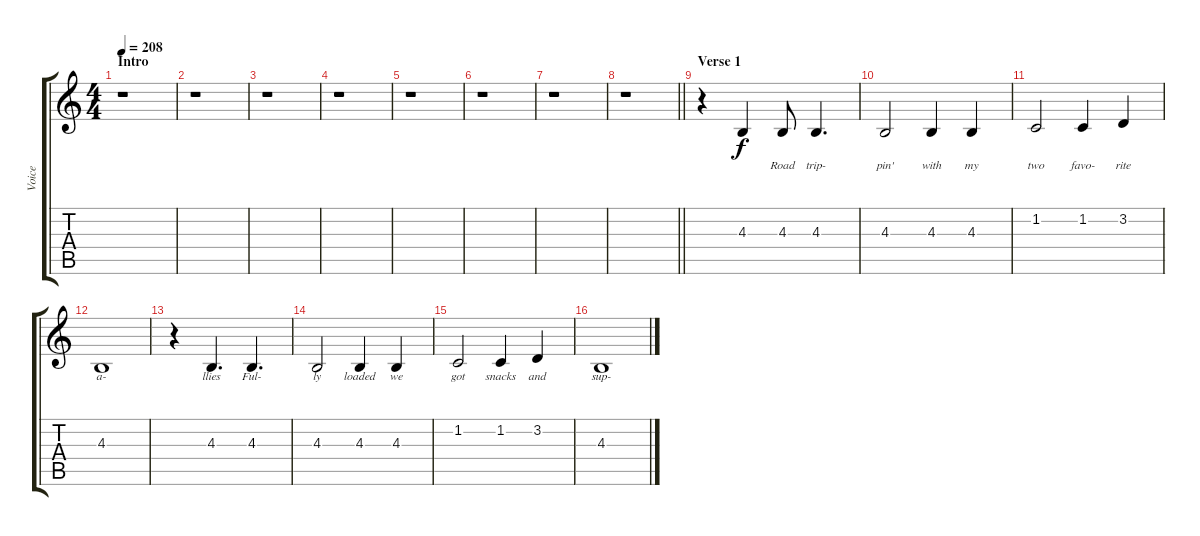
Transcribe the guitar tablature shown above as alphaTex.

\track ("Voice" "Voice") {instrument sopranosax}
\staff {score tabs}
\tuning (E4 B3 G3 D3 A2 E2) {hide}
\ts (4 4)
\section ("" "Intro")
\tempo 208
\clef g2
\ks c
r.1{dy f instrument sopranosax} |
r.1 |
r.1 |
r.1 |
r.1 |
r.1 |
r.1 |
\barLineRight lightlight
r.1 |
\section ("" "Verse 1")
r.4 4.3.4{lyrics (0 "") lyrics (1 "") lyrics (2 "") lyrics (3 "") lyrics (4 "")} 4.3.8{lyrics (0 "Road") lyrics (1 "") lyrics (2 "") lyrics (3 "") lyrics (4 "")} 4.3.4{d lyrics (0 "trip-") lyrics (1 "") lyrics (2 "") lyrics (3 "") lyrics (4 "")} |
4.3.2{lyrics (0 "pin'") lyrics (1 "") lyrics (2 "") lyrics (3 "") lyrics (4 "")} 4.3.4{lyrics (0 "with") lyrics (1 "") lyrics (2 "") lyrics (3 "") lyrics (4 "")} 4.3.4{lyrics (0 "my") lyrics (1 "") lyrics (2 "") lyrics (3 "") lyrics (4 "")} |
1.2.2{lyrics (0 "two") lyrics (1 "") lyrics (2 "") lyrics (3 "") lyrics (4 "")} 1.2.4{lyrics (0 "favo-") lyrics (1 "") lyrics (2 "") lyrics (3 "") lyrics (4 "")} 3.2.4{lyrics (0 "rite") lyrics (1 "") lyrics (2 "") lyrics (3 "") lyrics (4 "")} |
4.3.1{lyrics (0 "a-") lyrics (1 "") lyrics (2 "") lyrics (3 "") lyrics (4 "")} |
r.4 4.3.4{d lyrics (0 "llies") lyrics (1 "") lyrics (2 "") lyrics (3 "") lyrics (4 "")} 4.3.4{d lyrics (0 "Ful-") lyrics (1 "") lyrics (2 "") lyrics (3 "") lyrics (4 "")} |
4.3.2{lyrics (0 "ly") lyrics (1 "") lyrics (2 "") lyrics (3 "") lyrics (4 "")} 4.3.4{lyrics (0 "loaded") lyrics (1 "") lyrics (2 "") lyrics (3 "") lyrics (4 "")} 4.3.4{lyrics (0 "we") lyrics (1 "") lyrics (2 "") lyrics (3 "") lyrics (4 "")} |
1.2.2{lyrics (0 "got") lyrics (1 "") lyrics (2 "") lyrics (3 "") lyrics (4 "")} 1.2.4{lyrics (0 "snacks") lyrics (1 "") lyrics (2 "") lyrics (3 "") lyrics (4 "")} 3.2.4{lyrics (0 "and") lyrics (1 "") lyrics (2 "") lyrics (3 "") lyrics (4 "")} |
4.3.1{lyrics (0 "sup-") lyrics (1 "") lyrics (2 "") lyrics (3 "") lyrics (4 "")}
